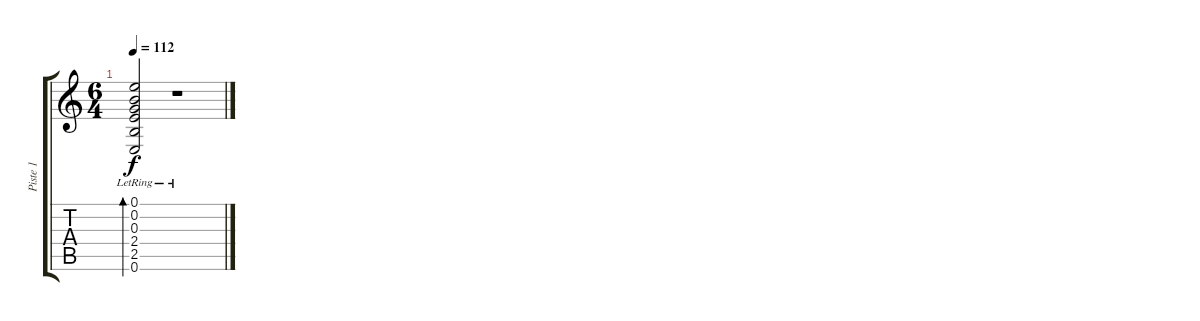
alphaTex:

\track ("Piste 1" "Piste 1") {instrument acousticguitarnylon}
\staff {score tabs}
\tuning (E4 B3 G3 D3 A2 E2) {hide}
\ts (6 4)
\tempo 112
\clef g2
\ks c
(0.1 0.2{lr} 0.3{lr} 2.4 2.5{lr} 0.6{lr}).2{bd 480 dy f} r.1
